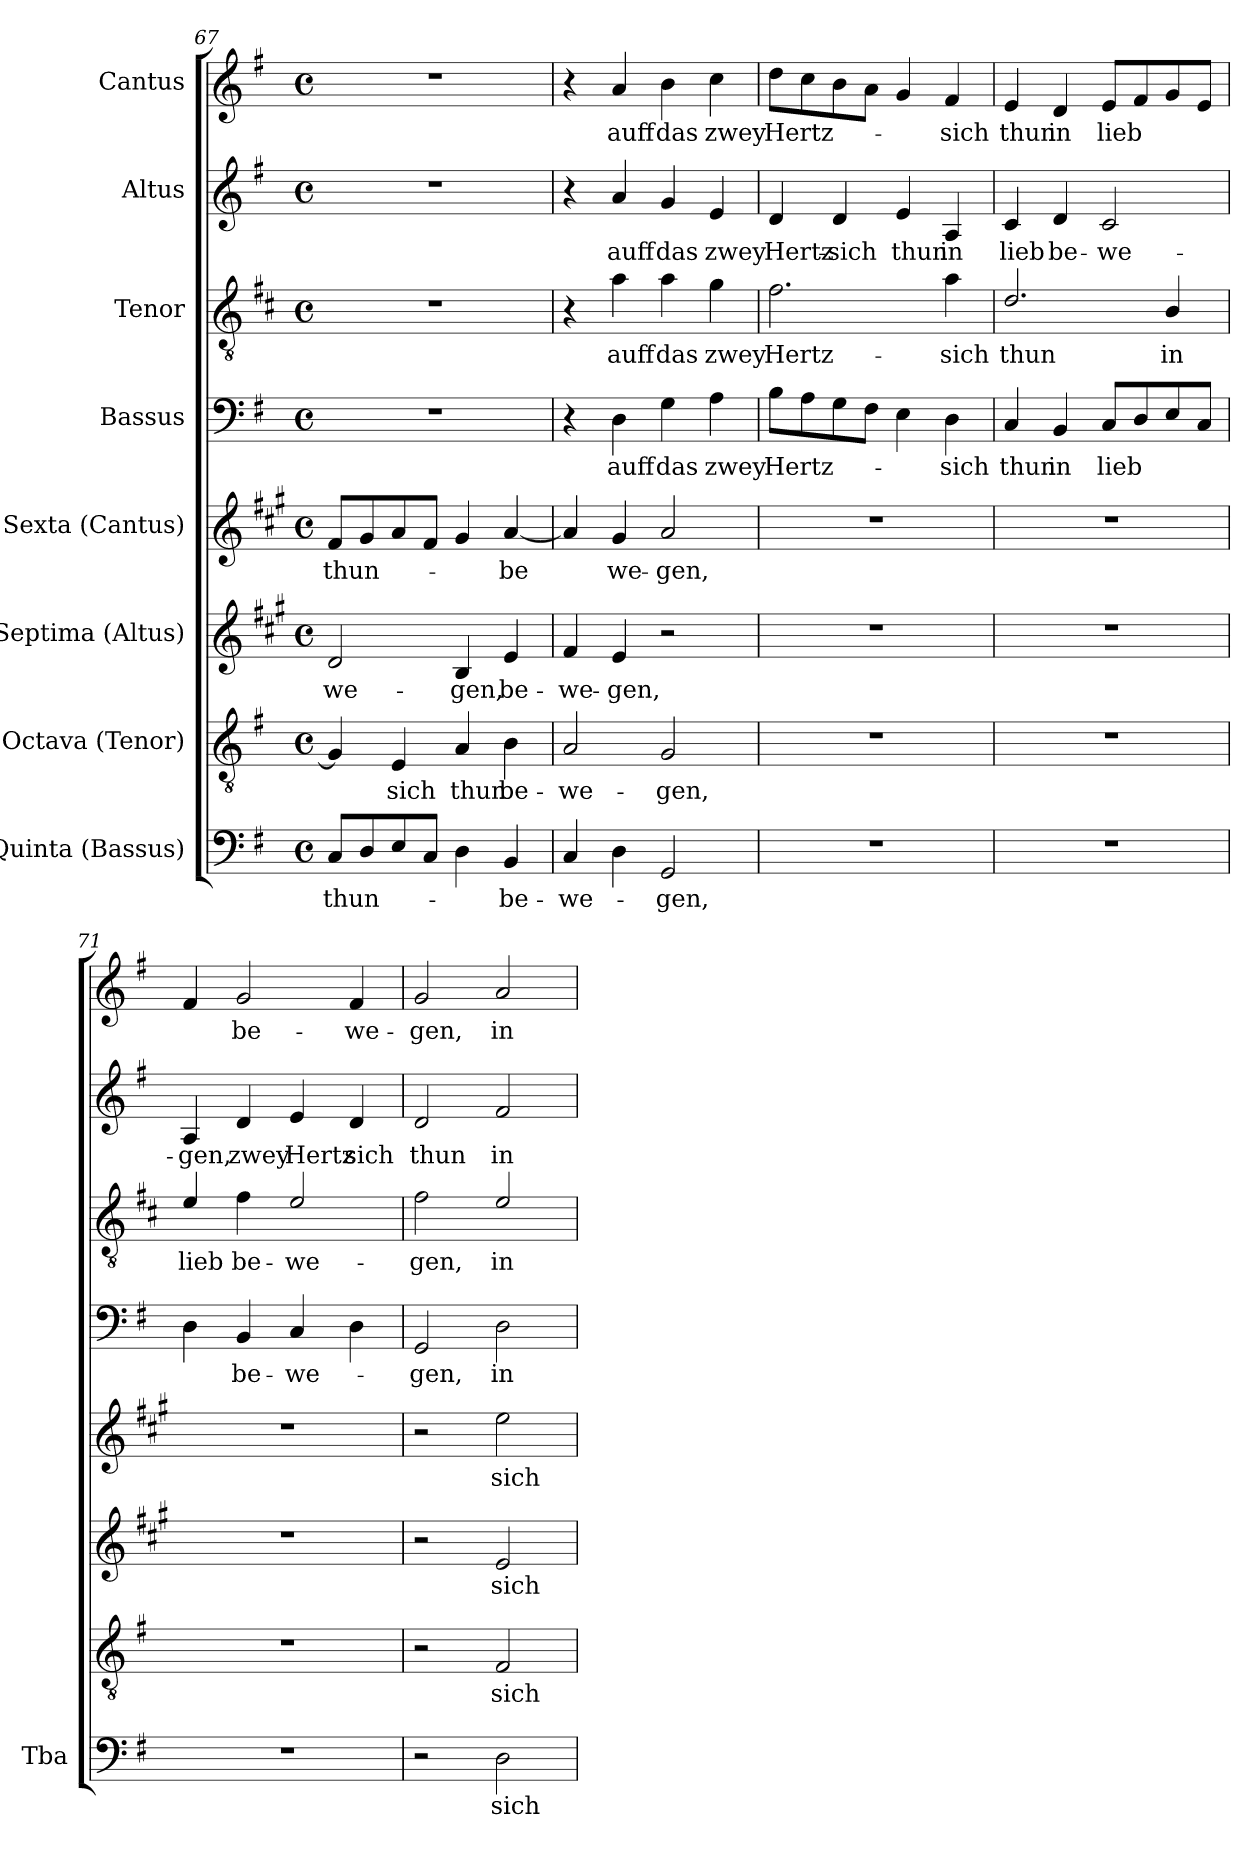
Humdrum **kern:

**kern	**text	**kern	**text	**kern	**text	**kern	**text	**kern	**text	**kern	**text	**kern	**text	**kern	**text
*part8	*part8	*part7	*part7	*part6	*part6	*part5	*part5	*part4	*part4	*part3	*part3	*part2	*part2	*part1	*part1
*staff8	*staff8	*staff7	*staff7	*staff6	*staff6	*staff5	*staff5	*staff4	*staff4	*staff3	*staff3	*staff2	*staff2	*staff1	*staff1
*I"Quinta (Bassus)	*	*I"Octava (Tenor)	*	*I"Septima (Altus)	*	*I"Sexta (Cantus)	*	*I"Bassus	*	*I"Tenor	*	*I"Altus	*	*I"Cantus	*
*I'Tba	*	*	*	*	*	*	*	*	*	*	*	*	*	*	*
*clefF4	*	*clefGv2	*	*clefG2	*	*clefG2	*	*clefF4	*	*clefGv2	*	*clefG2	*	*clefG2	*
*	*	*	*	*ITrd1c2	*	*ITrd1c2	*	*	*	*ITrd4c7	*	*	*	*	*
*k[f#]	*	*k[f#]	*	*k[f#]	*	*k[f#]	*	*k[f#]	*	*k[f#]	*	*k[f#]	*	*k[f#]	*
*G:	*	*G:	*	*G:	*	*G:	*	*G:	*	*G:	*	*G:	*	*G:	*
*M4/4	*	*M4/4	*	*M4/4	*	*M4/4	*	*M4/4	*	*M4/4	*	*M4/4	*	*M4/4	*
*met(c)	*	*met(c)	*	*met(c)	*	*met(c)	*	*met(c)	*	*met(c)	*	*met(c)	*	*met(c)	*
=67	=67	=67	=67	=67	=67	=67	=67	=67	=67	=67	=67	=67	=67	=67	=67
8C/L	thun-	4G/]	.	2c/	-we-	8e/L	thun-	1r	.	1r	.	1r	.	1r	.
8D/	.	.	.	.	.	8f#/	.	.	.	.	.	.	.	.	.
8E/	.	4E/	sich	.	.	8g/	.	.	.	.	.	.	.	.	.
8C/J	.	.	.	.	.	8e/J	.	.	.	.	.	.	.	.	.
4D\	.	4A/	thun	4A/	-gen,	4f#/	.	.	.	.	.	.	.	.	.
4BB/	-be-	4B\	be-	4d/	be-	[4g/	-be	.	.	.	.	.	.	.	.
=68	=68	=68	=68	=68	=68	=68	=68	=68	=68	=68	=68	=68	=68	=68	=68
4C/	-we-	2A/	-we-	4e/	-we-	4g/]	.	4r	.	4r	.	4r	.	4r	.
4D\	.	.	.	4d/	-gen,	4f#/	we-	4D\	auff	4d\	auff	4a/	auff	4a/	auff
2GG/	-gen,	2G/	-gen,	2r	.	2g/	-gen,	4G\	das	4d\	das	4g/	das	4b\	das
.	.	.	.	.	.	.	.	4A\	zwey	4c\	zwey	4e/	zwey	4cc\	zwey
=69	=69	=69	=69	=69	=69	=69	=69	=69	=69	=69	=69	=69	=69	=69	=69
1r	.	1r	.	1r	.	1r	.	8B\L	Hertz-	2.B\	Hertz-	4d/	Hertz-	8dd\L	Hertz-
.	.	.	.	.	.	.	.	8A\	.	.	.	.	.	8cc\	.
.	.	.	.	.	.	.	.	8G\	.	.	.	4d/	-sich	8b\	.
.	.	.	.	.	.	.	.	8F#\J	.	.	.	.	.	8a\J	.
.	.	.	.	.	.	.	.	4E\	.	.	.	4e/	thun	4g/	.
.	.	.	.	.	.	.	.	4D\	-sich	4d\	-sich	4A/	in	4f#/	-sich
=70	=70	=70	=70	=70	=70	=70	=70	=70	=70	=70	=70	=70	=70	=70	=70
1r	.	1r	.	1r	.	1r	.	4C/	thun	2.G/	thun	4c/	lieb	4e/	thun
.	.	.	.	.	.	.	.	4BB/	in	.	.	4d/	be-	4d/	in
.	.	.	.	.	.	.	.	8C/L	lieb	.	.	2c/	-we-	8e/L	lieb
.	.	.	.	.	.	.	.	8D/	.	.	.	.	.	8f#/	.
.	.	.	.	.	.	.	.	8E/	.	4E/	in	.	.	8g/	.
.	.	.	.	.	.	.	.	8C/J	.	.	.	.	.	8e/J	.
!!LO:PB:g=z
=71	=71	=71	=71	=71	=71	=71	=71	=71	=71	=71	=71	=71	=71	=71	=71
1r	.	1r	.	1r	.	1r	.	4D\	.	4A/	lieb	4A/	-gen,	4f#/	.
.	.	.	.	.	.	.	.	4BB/	be-	4B\	be-	4d/	zwey	2g/	be-
.	.	.	.	.	.	.	.	4C/	-we-	2A/	-we-	4e/	Hertz	.	.
.	.	.	.	.	.	.	.	4D\	.	.	.	4d/	sich	4f#/	-we-
=72	=72	=72	=72	=72	=72	=72	=72	=72	=72	=72	=72	=72	=72	=72	=72
2r	.	2r	.	2r	.	2r	.	2GG/	-gen,	2B\	-gen,	2d/	thun	2g/	-gen,
2D\	sich	2F#/	sich	2d/	sich	2dd\	sich	2D\	in	2A/	in	2f#/	in	2a/	in
=	=	=	=	=	=	=	=	=	=	=	=	=	=	=	=
*-	*-	*-	*-	*-	*-	*-	*-	*-	*-	*-	*-	*-	*-	*-	*-
